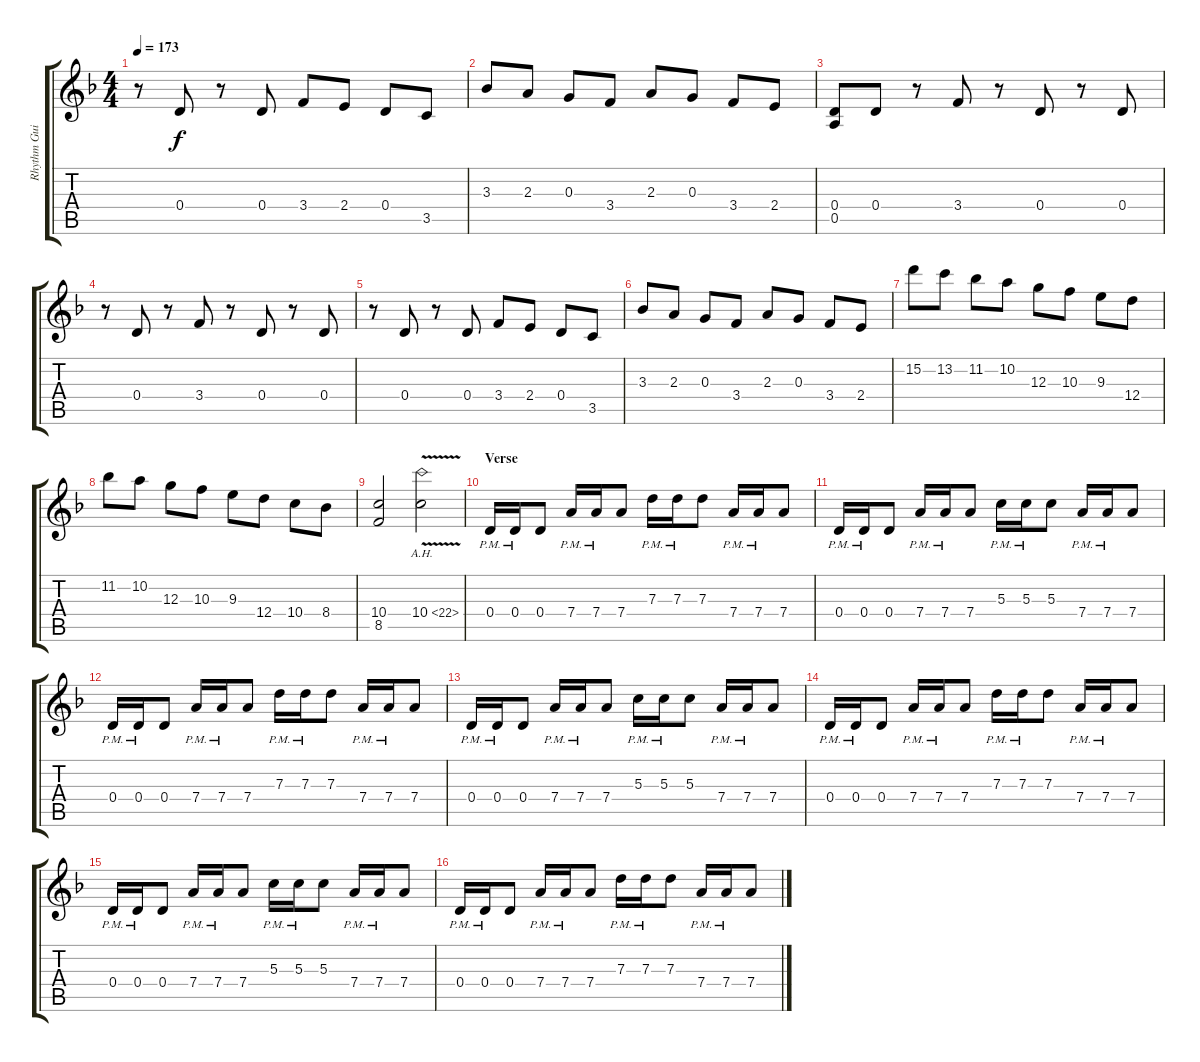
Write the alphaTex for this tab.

\track ("Rhythm Guitar 2" "Rhythm Gui") {instrument distortionguitar}
\staff {score tabs}
\tuning (E4 B3 G3 D3 A2 E2) {hide}
\ts (4 4)
\tempo 173
\clef g2
\ks dminor
r.8{dy f} 0.4.8 r.8 0.4.8 3.4.8 2.4.8 0.4.8 3.5.8 |
3.3.8 2.3.8 0.3.8 3.4.8 2.3.8 0.3.8 3.4.8 2.4.8 |
(0.4 0.5).8 0.4.8 r.8 3.4.8 r.8 0.4.8 r.8 0.4.8 |
r.8 0.4.8 r.8 3.4.8 r.8 0.4.8 r.8 0.4.8 |
r.8 0.4.8 r.8 0.4.8 3.4.8 2.4.8 0.4.8 3.5.8 |
3.3.8 2.3.8 0.3.8 3.4.8 2.3.8 0.3.8 3.4.8 2.4.8 |
15.2.8 13.2.8 11.2.8 10.2.8 12.3.8 10.3.8 9.3.8 12.4.8 |
11.2.8 10.2.8 12.3.8 10.3.8 9.3.8 12.4.8 10.4.8 8.4.8 |
(10.4 8.5).2 10.4{ah 12 v}.2 |
\section ("" "Verse")
0.4{pm}.16 0.4{pm}.16 0.4.8 7.4{pm}.16 7.4{pm}.16 7.4.8 7.3{pm}.16 7.3{pm}.16 7.3.8 7.4{pm}.16 7.4{pm}.16 7.4.8 |
0.4{pm}.16 0.4{pm}.16 0.4.8 7.4{pm}.16 7.4{pm}.16 7.4.8 5.3{pm}.16 5.3{pm}.16 5.3.8 7.4{pm}.16 7.4{pm}.16 7.4.8 |
0.4{pm}.16 0.4{pm}.16 0.4.8 7.4{pm}.16 7.4{pm}.16 7.4.8 7.3{pm}.16 7.3{pm}.16 7.3.8 7.4{pm}.16 7.4{pm}.16 7.4.8 |
0.4{pm}.16 0.4{pm}.16 0.4.8 7.4{pm}.16 7.4{pm}.16 7.4.8 5.3{pm}.16 5.3{pm}.16 5.3.8 7.4{pm}.16 7.4{pm}.16 7.4.8 |
0.4{pm}.16 0.4{pm}.16 0.4.8 7.4{pm}.16 7.4{pm}.16 7.4.8 7.3{pm}.16 7.3{pm}.16 7.3.8 7.4{pm}.16 7.4{pm}.16 7.4.8 |
0.4{pm}.16 0.4{pm}.16 0.4.8 7.4{pm}.16 7.4{pm}.16 7.4.8 5.3{pm}.16 5.3{pm}.16 5.3.8 7.4{pm}.16 7.4{pm}.16 7.4.8 |
0.4{pm}.16 0.4{pm}.16 0.4.8 7.4{pm}.16 7.4{pm}.16 7.4.8 7.3{pm}.16 7.3{pm}.16 7.3.8 7.4{pm}.16 7.4{pm}.16 7.4.8
